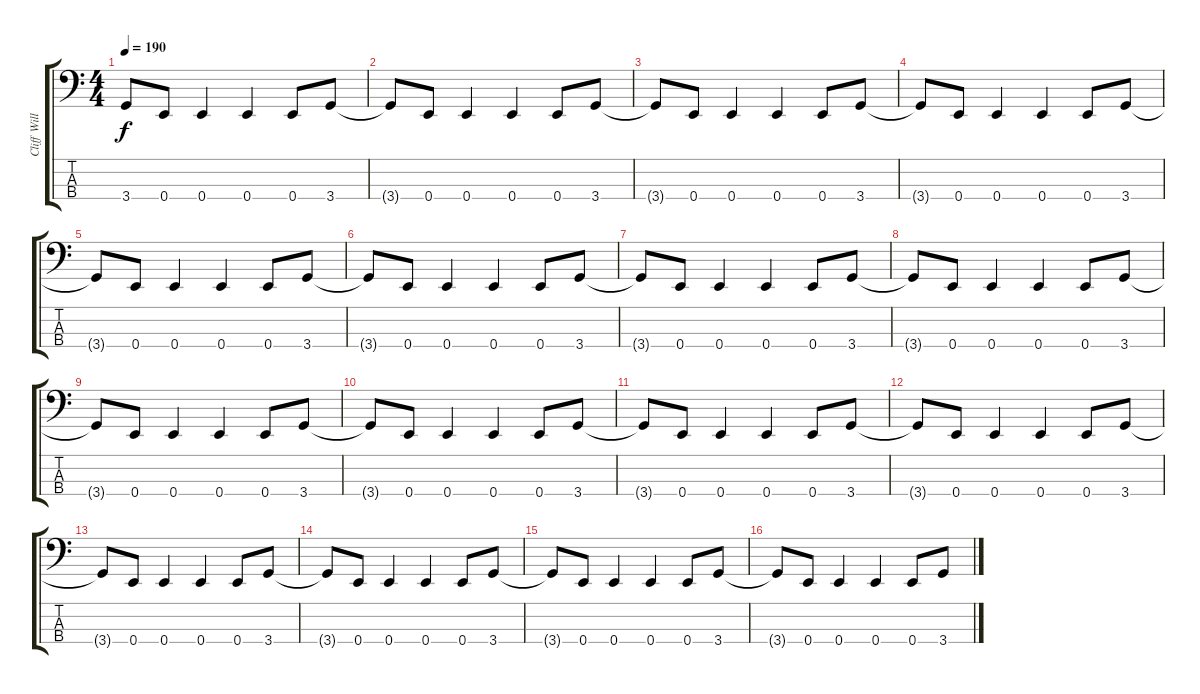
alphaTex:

\track ("Cliff Williams (Bass Guitar)" "Cliff Will") {instrument electricbassfinger}
\staff {score tabs}
\tuning (G2 D2 A1 E1) {hide}
\ts (4 4)
\tempo 190
\clef f4
\ks c
3.4{t}.8{dy f} 0.4.8 0.4.4 0.4.4 0.4.8 3.4.8 |
3.4{t}.8 0.4.8 0.4.4 0.4.4 0.4.8 3.4.8 |
3.4{t}.8 0.4.8 0.4.4 0.4.4 0.4.8 3.4.8 |
3.4{t}.8 0.4.8 0.4.4 0.4.4 0.4.8 3.4.8 |
3.4{t}.8 0.4.8 0.4.4 0.4.4 0.4.8 3.4.8 |
3.4{t}.8 0.4.8 0.4.4 0.4.4 0.4.8 3.4.8 |
3.4{t}.8 0.4.8 0.4.4 0.4.4 0.4.8 3.4.8{volume 4} |
3.4{t}.8 0.4.8 0.4.4 0.4.4 0.4.8 3.4.8 |
3.4{t}.8 0.4.8 0.4.4 0.4.4 0.4.8 3.4.8 |
3.4{t}.8 0.4.8 0.4.4 0.4.4 0.4.8 3.4.8 |
3.4{t}.8 0.4.8 0.4.4 0.4.4 0.4.8 3.4.8 |
3.4{t}.8 0.4.8 0.4.4 0.4.4 0.4.8 3.4.8 |
3.4{t}.8 0.4.8 0.4.4 0.4.4 0.4.8 3.4.8 |
3.4{t}.8 0.4.8 0.4.4 0.4.4 0.4.8 3.4.8 |
3.4{t}.8 0.4.8 0.4.4 0.4.4 0.4.8 3.4.8 |
3.4{t}.8 0.4.8 0.4.4 0.4.4 0.4.8 3.4.8
